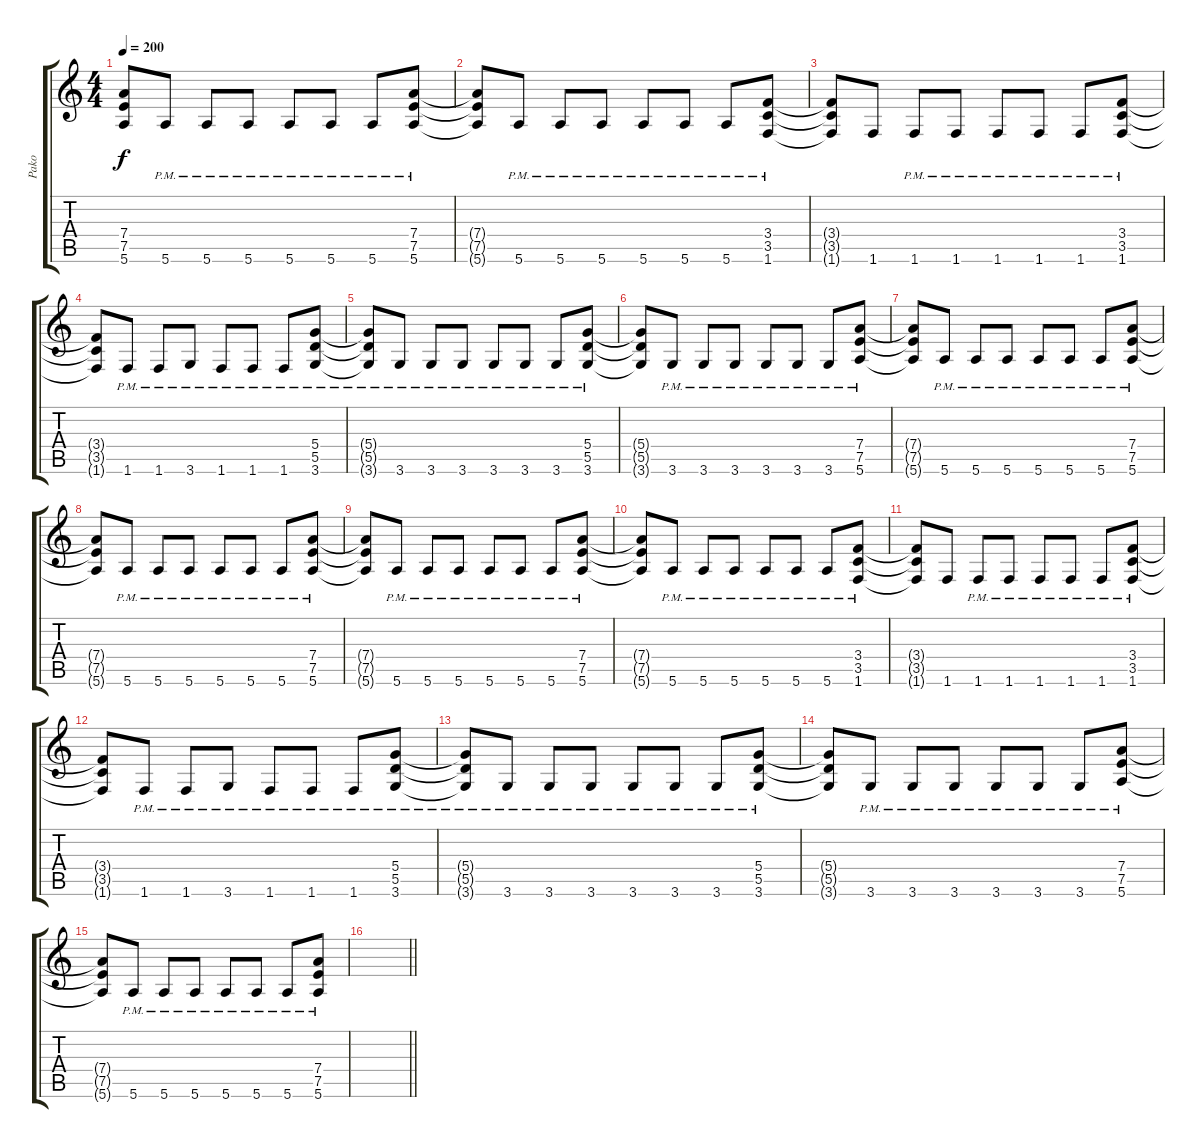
\track ("Pako" "Pako") {instrument distortionguitar}
\staff {score tabs}
\tuning (E4 B3 G3 D3 A2 E2) {hide}
\ts (4 4)
\tempo 200
\clef g2
\ks c
(7.4{t} 7.5{t} 5.6{t}).8{dy f} 5.6{pm}.8 5.6{pm}.8 5.6{pm}.8 5.6{pm}.8 5.6{pm}.8 5.6{pm}.8 (7.4 7.5 5.6{pm}).8 |
(7.4{t} 7.5{t} 5.6{t}).8 5.6{pm}.8 5.6{pm}.8 5.6{pm}.8 5.6{pm}.8 5.6{pm}.8 5.6{pm}.8 (3.4 3.5 1.6{pm}).8 |
(3.4{t} 3.5{t} 1.6{t}).8 1.6.8 1.6{pm}.8 1.6{pm}.8 1.6{pm}.8 1.6{pm}.8 1.6{pm}.8 (3.4 3.5 1.6{pm}).8 |
(3.4{t} 3.5{t} 1.6{t}).8 1.6{pm}.8 1.6{pm}.8 3.6{pm}.8 1.6{pm}.8 1.6{pm}.8 1.6{pm}.8 (5.4 5.5 3.6{pm}).8 |
(5.4{pm t} 5.5{pm t} 3.6{pm t}).8 3.6{pm}.8 3.6{pm}.8 3.6{pm}.8 3.6{pm}.8 3.6{pm}.8 3.6{pm}.8 (5.4 5.5 3.6{pm}).8 |
(5.4{t} 5.5{t} 3.6{t}).8 3.6{pm}.8 3.6{pm}.8 3.6{pm}.8 3.6{pm}.8 3.6{pm}.8 3.6{pm}.8 (7.4 7.5 5.6{pm}).8 |
(7.4{t} 7.5{t} 5.6{t}).8 5.6{pm}.8 5.6{pm}.8 5.6{pm}.8 5.6{pm}.8 5.6{pm}.8 5.6{pm}.8 (7.4 7.5 5.6{pm}).8 |
(7.4{t} 7.5{t} 5.6{t}).8 5.6{pm}.8 5.6{pm}.8 5.6{pm}.8 5.6{pm}.8 5.6{pm}.8 5.6{pm}.8 (7.4 7.5 5.6{pm}).8 |
(7.4{t} 7.5{t} 5.6{t}).8 5.6{pm}.8 5.6{pm}.8 5.6{pm}.8 5.6{pm}.8 5.6{pm}.8 5.6{pm}.8 (7.4 7.5 5.6{pm}).8 |
(7.4{t} 7.5{t} 5.6{t}).8 5.6{pm}.8 5.6{pm}.8 5.6{pm}.8 5.6{pm}.8 5.6{pm}.8 5.6{pm}.8 (3.4 3.5 1.6{pm}).8 |
(3.4{t} 3.5{t} 1.6{t}).8 1.6.8 1.6{pm}.8 1.6{pm}.8 1.6{pm}.8 1.6{pm}.8 1.6{pm}.8 (3.4 3.5 1.6{pm}).8 |
(3.4{t} 3.5{t} 1.6{t}).8 1.6{pm}.8 1.6{pm}.8 3.6{pm}.8 1.6{pm}.8 1.6{pm}.8 1.6{pm}.8 (5.4 5.5 3.6{pm}).8 |
(5.4{pm t} 5.5{pm t} 3.6{pm t}).8 3.6{pm}.8 3.6{pm}.8 3.6{pm}.8 3.6{pm}.8 3.6{pm}.8 3.6{pm}.8 (5.4 5.5 3.6{pm}).8 |
(5.4{t} 5.5{t} 3.6{t}).8 3.6{pm}.8 3.6{pm}.8 3.6{pm}.8 3.6{pm}.8 3.6{pm}.8 3.6{pm}.8 (7.4 7.5 5.6{pm}).8 |
(7.4{t} 7.5{t} 5.6{t}).8 5.6{pm}.8 5.6{pm}.8 5.6{pm}.8 5.6{pm}.8 5.6{pm}.8 5.6{pm}.8 (7.4 7.5 5.6{pm}).8 |
\barLineRight lightlight
